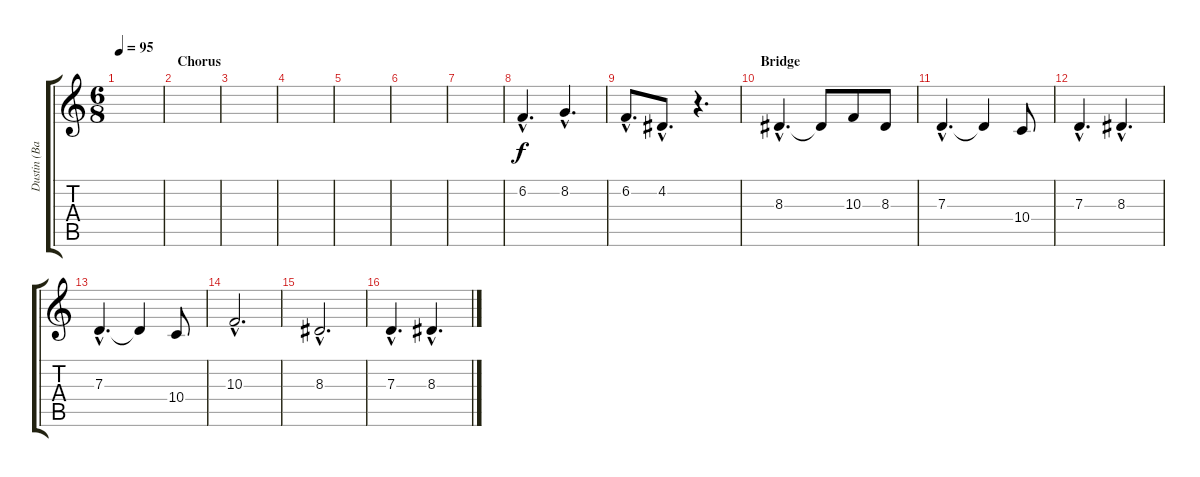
\track ("Dustin (Backup)" "Dustin (Ba") {instrument clarinet}
\staff {score tabs}
\tuning (E4 B3 G3 D3 A2 E2) {hide}
\ts (6 8)
\tempo 95
\clef g2
\ks c
|
\section ("" "Chorus")
|
|
|
|
|
|
6.2{hac}.4{d} 8.2{hac}.4{d} |
6.2{hac}.8{d} 4.2{hac}.8{d} r.4{d} |
\section ("" "Bridge")
8.3{hac}.4{d} 8.3{t}.8 10.3.8 8.3.8 |
7.3{hac}.4{d} 7.3{t}.4 10.4.8 |
7.3{hac}.4{d} 8.3{hac}.4{d} |
7.3{hac}.4{d} 7.3{t}.4 10.4.8 |
10.3{hac}.2{d} |
8.3{hac}.2{d} |
7.3{hac}.4{d} 8.3{hac}.4{d}
